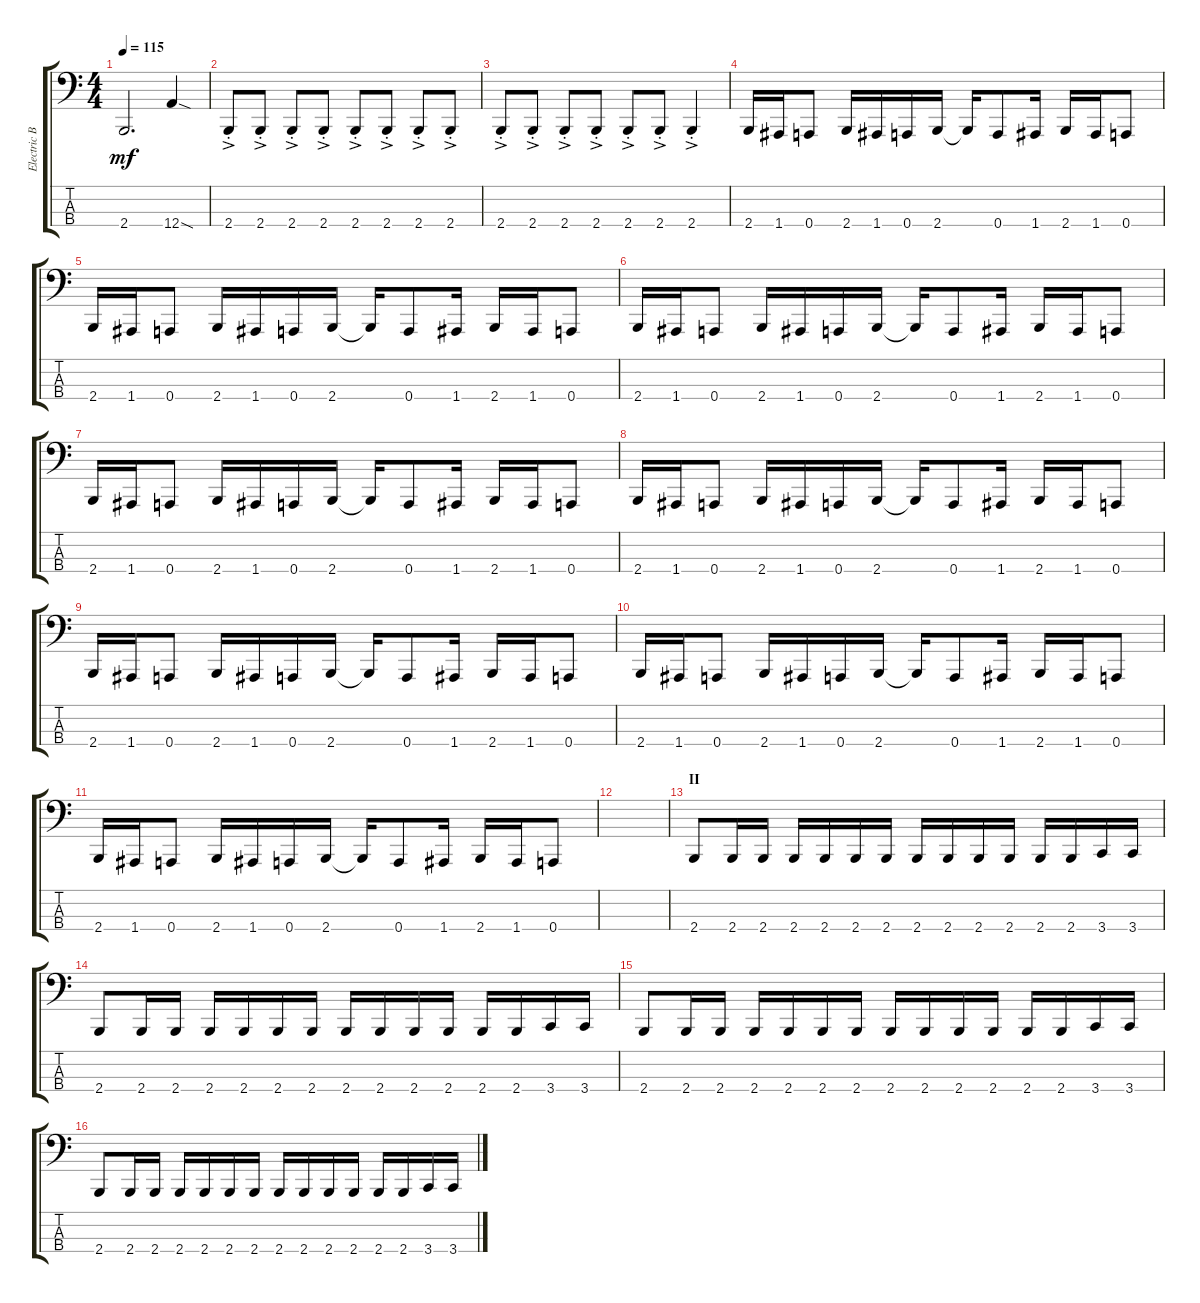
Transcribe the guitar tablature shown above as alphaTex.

\track ("Electric Bass <REITA>" "Electric B") {instrument electricbassfinger}
\staff {score tabs}
\tuning (C2 G1 D1 A0) {hide}
\ts (4 4)
\tempo 115
\clef f4
\ks c
2.4{t}.2{d dy mf} 12.4{sod}.4 |
2.4{ac st}.8 2.4{ac st}.8 2.4{ac st}.8 2.4{ac st}.8 2.4{ac st}.8 2.4{ac st}.8 2.4{ac st}.8 2.4{ac st}.8 |
2.4{ac st}.8 2.4{ac st}.8 2.4{ac st}.8 2.4{ac st}.8 2.4{ac st}.8 2.4{ac st}.8 2.4{ac st}.4 |
\section ("" "")
2.4.16 1.4.16 0.4.8 2.4.16 1.4.16 0.4.16 2.4.16 2.4{t}.16 0.4.8 1.4.16 2.4.16 1.4.16 0.4.8 |
2.4.16 1.4.16 0.4.8 2.4.16 1.4.16 0.4.16 2.4.16 2.4{t}.16 0.4.8 1.4.16 2.4.16 1.4.16 0.4.8 |
2.4.16 1.4.16 0.4.8 2.4.16 1.4.16 0.4.16 2.4.16 2.4{t}.16 0.4.8 1.4.16 2.4.16 1.4.16 0.4.8 |
2.4.16 1.4.16 0.4.8 2.4.16 1.4.16 0.4.16 2.4.16 2.4{t}.16 0.4.8 1.4.16 2.4.16 1.4.16 0.4.8 |
2.4.16 1.4.16 0.4.8 2.4.16 1.4.16 0.4.16 2.4.16 2.4{t}.16 0.4.8 1.4.16 2.4.16 1.4.16 0.4.8 |
2.4.16 1.4.16 0.4.8 2.4.16 1.4.16 0.4.16 2.4.16 2.4{t}.16 0.4.8 1.4.16 2.4.16 1.4.16 0.4.8 |
2.4.16 1.4.16 0.4.8 2.4.16 1.4.16 0.4.16 2.4.16 2.4{t}.16 0.4.8 1.4.16 2.4.16 1.4.16 0.4.8 |
2.4.16 1.4.16 0.4.8 2.4.16 1.4.16 0.4.16 2.4.16 2.4{t}.16 0.4.8 1.4.16 2.4.16 1.4.16 0.4.8 |
|
\section ("" "II")
2.4.8 2.4.16 2.4.16 2.4.16 2.4.16 2.4.16 2.4.16 2.4.16 2.4.16 2.4.16 2.4.16 2.4.16 2.4.16 3.4.16 3.4.16 |
2.4.8 2.4.16 2.4.16 2.4.16 2.4.16 2.4.16 2.4.16 2.4.16 2.4.16 2.4.16 2.4.16 2.4.16 2.4.16 3.4.16 3.4.16 |
2.4.8 2.4.16 2.4.16 2.4.16 2.4.16 2.4.16 2.4.16 2.4.16 2.4.16 2.4.16 2.4.16 2.4.16 2.4.16 3.4.16 3.4.16 |
2.4.8 2.4.16 2.4.16 2.4.16 2.4.16 2.4.16 2.4.16 2.4.16 2.4.16 2.4.16 2.4.16 2.4.16 2.4.16 3.4.16 3.4.16
